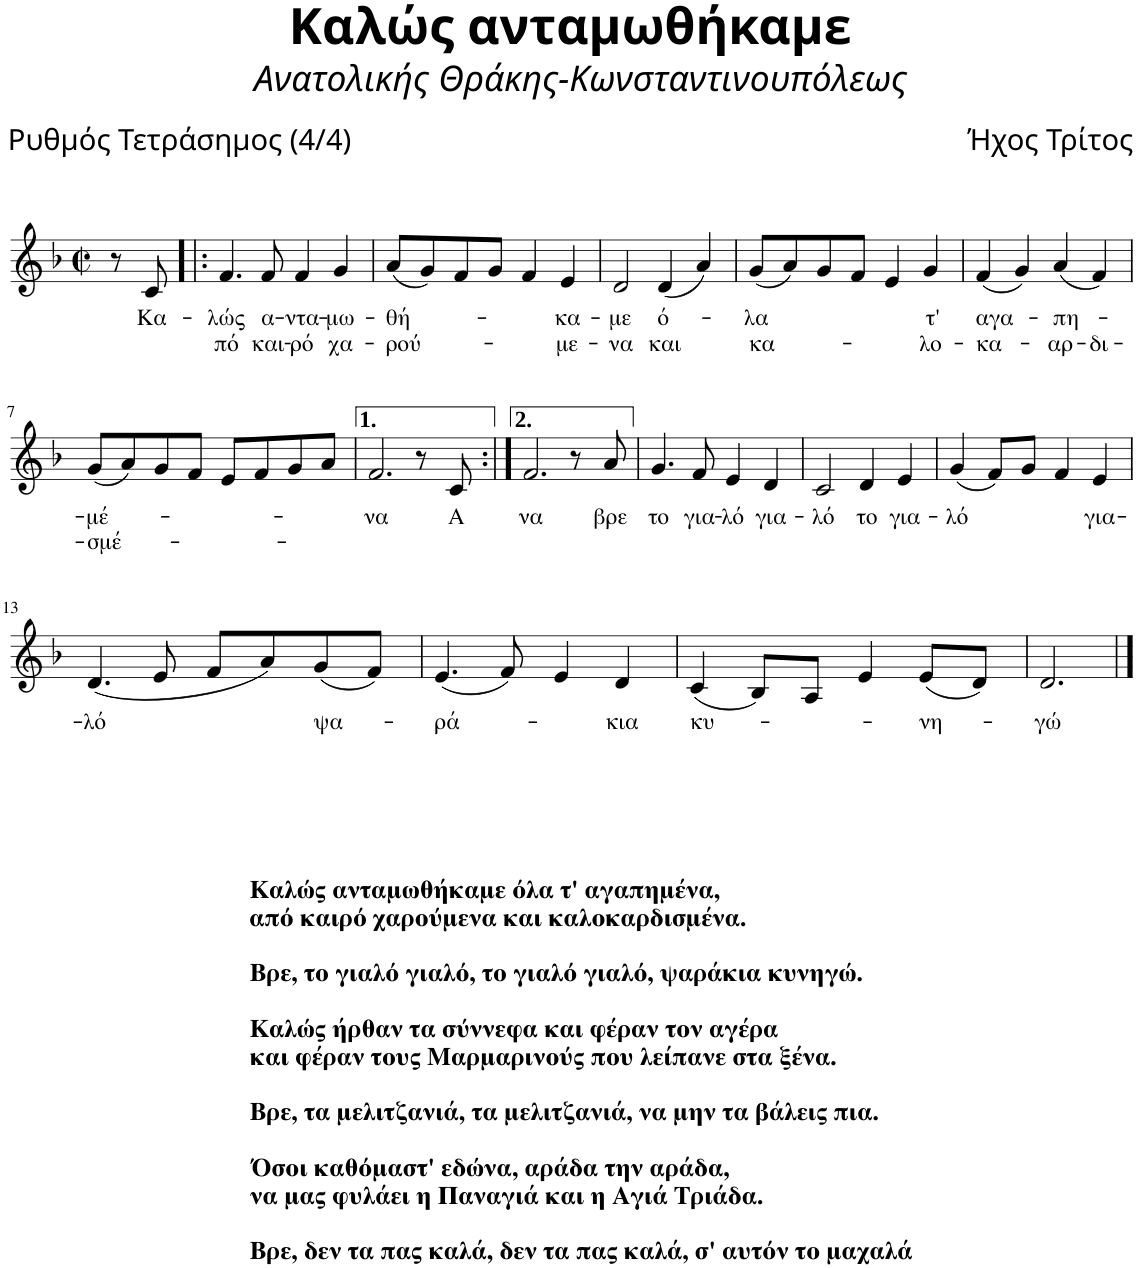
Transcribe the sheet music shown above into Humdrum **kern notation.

**kern	**text	**text
*part1	*part1	*part1
*staff1	*staff1	*staff1
*I"Piano	*	*
*I'Pno	*	*
*clefG2	*	*
*k[b-]	*	*
*M4/4	*	*
*met(c|)	*	*
=1	=1	=1
8r	.	.
!	!LO:LY:b	!
8c/	Κα-	.
=2!|:	=2!|:	=2!|:
!	!LO:LY:b	!LO:LY:b
4.f/	-λώς	πό
!	!LO:LY:b	!LO:LY:b
8f/	α-	και-
!	!LO:LY:b	!LO:LY:b
4f/	-ντα-	-ρό
!	!LO:LY:b	!LO:LY:b
4g/	-μω-	χα-
=3	=3	=3
!	!LO:LY:b	!LO:LY:b
(8a/L	-θή-	-ρού-
8g/)	.	.
8f/	.	.
8g/J	.	.
4f/	.	.
!	!LO:LY:b	!LO:LY:b
4e/	κα-	με-
=4	=4	=4
!	!LO:LY:b	!LO:LY:b
2d/	-με	-να
!	!LO:LY:b	!LO:LY:b
(4d/	ό-	και
4a/)	.	.
=5	=5	=5
!	!LO:LY:b	!LO:LY:b
(8g/L	λα	κα-
8a/)	.	.
8g/	.	.
8f/J	.	.
4e/	.	.
!	!LO:LY:b	!LO:LY:b
4g/	τ'	-λο-
=6	=6	=6
!	!LO:LY:b	!LO:LY:b
(4f/	αγα-	-κα-
4g/)	.	.
!	!LO:LY:b	!LO:LY:b
(4a/	πη-	-αρ-
!	!	!LO:LY:b
4f/)	.	-δι-
!!LO:LB:g=z
=7	=7	=7
!	!LO:LY:b	!LO:LY:b
(8g/L	μέ-	-σμέ-
8a/)	.	.
8g/	.	.
8f/J	.	.
8e/L	.	.
8f/	.	.
8g/	.	.
8a/J	.	.
=8	=8	=8
!	!LO:LY:b	!
2.f/	να	.
8r	.	.
!	!LO:LY:b	!
8c/	Α	.
=9:|!	=9:|!	=9:|!
!	!LO:LY:b	!
2.f/	να	.
8r	.	.
!	!LO:LY:b	!
8a/	βρε	.
=10	=10	=10
!	!LO:LY:b	!
4.g/	το	.
!	!LO:LY:b	!
8f/	για-	.
!	!LO:LY:b	!
4e/	-λό	.
!	!LO:LY:b	!
4d/	για-	.
=11	=11	=11
!	!LO:LY:b	!
2c/	-λό	.
!	!LO:LY:b	!
4d/	το	.
!	!LO:LY:b	!
4e/	για-	.
=12	=12	=12
!	!LO:LY:b	!
(4g/	-λό	.
8f/L)	.	.
8g/J	.	.
4f/	.	.
!	!LO:LY:b	!
4e/	για-	.
!!LO:LB:g=z
=13	=13	=13
!	!LO:LY:b	!
(4.d/	-λό	.
8e/	.	.
8f/L	.	.
8a/)	.	.
!	!LO:LY:b	!
(8g/	ψα-	.
8f/J)	.	.
=14	=14	=14
!	!LO:LY:b	!
(4.e/	-ρά-	.
8f/)	.	.
4e/	.	.
!	!LO:LY:b	!
4d/	-κια	.
=15	=15	=15
!	!LO:LY:b	!
(4c/	κυ-	.
8B-/L)	.	.
8A/J	.	.
4e/	.	.
!	!LO:LY:b	!
(8e/L	νη-	.
8d/J)	.	.
=16	=16	=16
!LO:TX:b:B:t=Καλώς ανταμωθήκαμε όλα τ' αγαπημένα,	!	!
!LO:TX:b:t=από καιρό χαρούμενα και καλοκαρδισμένα.	!	!
!LO:TX:b:t=Βρε, το γιαλό γιαλό, το γιαλό γιαλό, ψαράκια κυνηγώ.	!	!
!LO:TX:b:t=Καλώς ήρθαν τα σύννεφα και φέραν τον αγέρα	!	!
!LO:TX:b:t=και φέραν τους Μαρμαρινούς που λείπανε στα ξένα.	!	!
!LO:TX:b:t=Βρε, τα μελιτζανιά, τα μελιτζανιά, να μην τα βάλεις πια.	!	!
!LO:TX:b:t=Όσοι καθόμαστ' εδώνα, αράδα την αράδα,	!	!
!LO:TX:b:t=να μας φυλάει η Παναγιά και η Αγιά Τριάδα.	!	!
!LO:TX:b:t=Βρε, δεν τα πας καλά, δεν τα πας καλά, σ' αυτόν το μαχαλά	!	!
!	!LO:LY:b	!
2.d/	-γώ	.
==	==	==
*-	*-	*-
